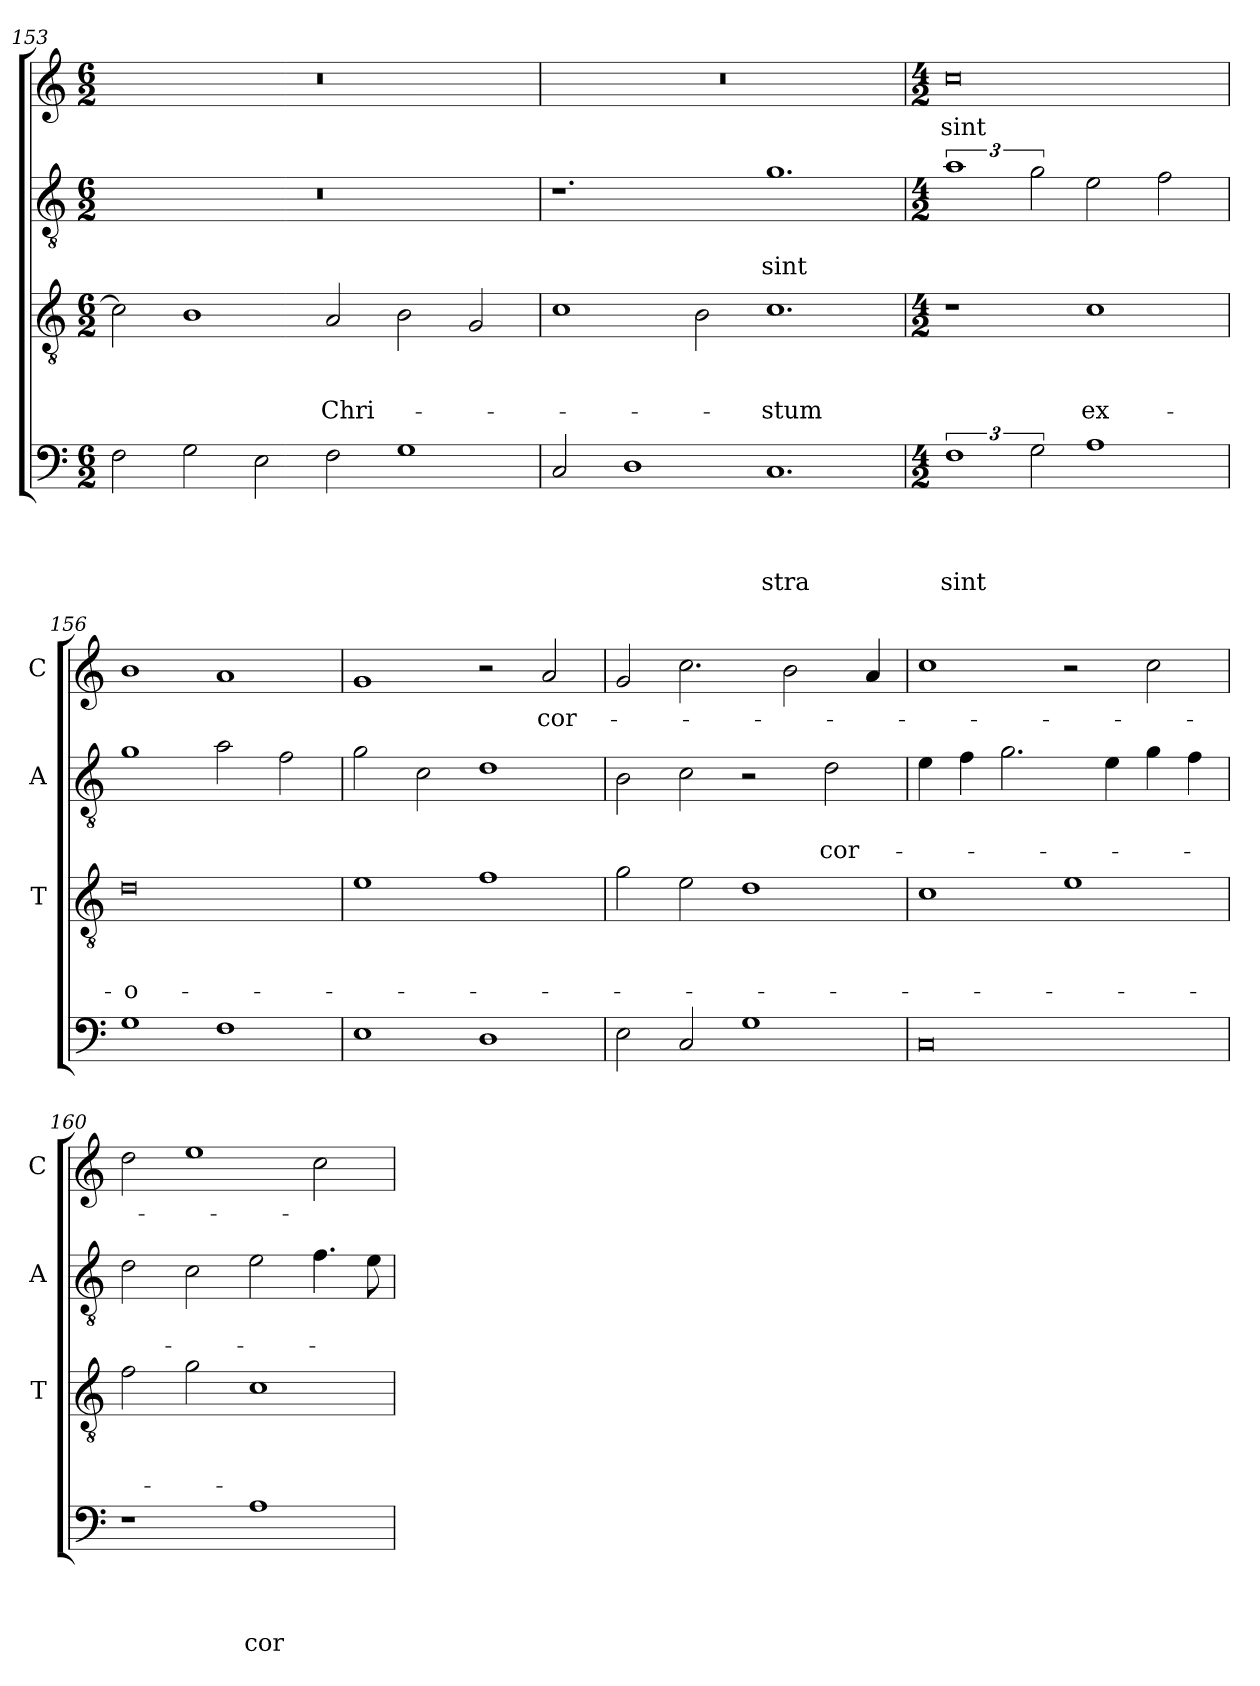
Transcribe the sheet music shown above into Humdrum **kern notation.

**kern	**text	**text	**text	**text	**kern	**text	**text	**text	**kern	**text	**text	**kern	**text
*part4	*part4	*part4	*part4	*part4	*part3	*part3	*part3	*part3	*part2	*part2	*part2	*part1	*part1
*staff4	*staff4	*staff4	*staff4	*staff4	*staff3	*staff3	*staff3	*staff3	*staff2	*staff2	*staff2	*staff1	*staff1
*	*	*	*	*	*I'T	*	*	*	*I'A	*	*	*I'C	*
*clefF4	*	*	*	*	*clefGv2	*	*	*	*clefGv2	*	*	*clefG2	*
*k[]	*	*	*	*	*k[]	*	*	*	*k[]	*	*	*k[]	*
*C:	*	*	*	*	*C:	*	*	*	*C:	*	*	*C:	*
*M6/2	*	*	*	*	*M6/2	*	*	*	*M6/2	*	*	*M6/2	*
=153	=153	=153	=153	=153	=153	=153	=153	=153	=153	=153	=153	=153	=153
2F\	.	.	.	.	2c\]	.	.	.	0.r	.	.	0.r	.
2G\	.	.	.	.	1B	.	.	.	.	.	.	.	.
2E\	.	.	.	.	.	.	.	.	.	.	.	.	.
!	!	!	!	!	!	!	!	!LO:LY:b	!	!	!	!	!
2F\	.	.	.	.	2A/	.	.	Chri-	.	.	.	.	.
1G	.	.	.	.	2B\	.	.	.	.	.	.	.	.
.	.	.	.	.	2G/	.	.	.	.	.	.	.	.
=154	=154	=154	=154	=154	=154	=154	=154	=154	=154	=154	=154	=154	=154
2C/	.	.	.	.	1c	.	.	.	1.r	.	.	0.r	.
1D	.	.	.	.	.	.	.	.	.	.	.	.	.
.	.	.	.	.	2B\	.	.	.	.	.	.	.	.
!	!	!	!	!LO:LY:b	!	!	!	!LO:LY:b	!	!	!LO:LY:b	!	!
1.C	.	.	.	-stra	1.c	.	.	-stum	1.g	.	sint	.	.
!!LO:LB:g=z
=155	=155	=155	=155	=155	=155	=155	=155	=155	=155	=155	=155	=155	=155
*M4/2	*	*	*	*	*M4/2	*	*	*	*M4/2	*	*	*M4/2	*
!	!	!	!	!LO:LY:b	!	!	!	!	!	!	!	!	!LO:LY:b
3%2F	.	.	.	sint	1r	.	.	.	3%2a	.	.	0cc	sint
3G\	.	.	.	.	.	.	.	.	3g\	.	.	.	.
!	!	!	!	!	!	!	!	!LO:LY:b	!	!	!	!	!
1A	.	.	.	.	1c	.	.	ex-	2e\	.	.	.	.
.	.	.	.	.	.	.	.	.	2f\	.	.	.	.
=156	=156	=156	=156	=156	=156	=156	=156	=156	=156	=156	=156	=156	=156
!	!	!	!	!	!	!	!	!LO:LY:b	!	!	!	!	!
1G	.	.	.	.	0d	.	.	-o-	1g	.	.	1b	.
1F	.	.	.	.	.	.	.	.	2a\	.	.	1a	.
.	.	.	.	.	.	.	.	.	2f\	.	.	.	.
=157	=157	=157	=157	=157	=157	=157	=157	=157	=157	=157	=157	=157	=157
1E	.	.	.	.	1e	.	.	.	2g\	.	.	1g	.
.	.	.	.	.	.	.	.	.	2c\	.	.	.	.
1D	.	.	.	.	1f	.	.	.	1d	.	.	2r	.
!	!	!	!	!	!	!	!	!	!	!	!	!	!LO:LY:b
.	.	.	.	.	.	.	.	.	.	.	.	2a/	cor-
=158	=158	=158	=158	=158	=158	=158	=158	=158	=158	=158	=158	=158	=158
2E\	.	.	.	.	2g\	.	.	.	2B\	.	.	2g/	.
2C/	.	.	.	.	2e\	.	.	.	2c\	.	.	2.cc\	.
1G	.	.	.	.	1d	.	.	.	2r	.	.	.	.
.	.	.	.	.	.	.	.	.	.	.	.	2b\	.
!	!	!	!	!	!	!	!	!	!	!	!LO:LY:b	!	!
.	.	.	.	.	.	.	.	.	2d\	.	cor-	.	.
.	.	.	.	.	.	.	.	.	.	.	.	4a/	.
=159	=159	=159	=159	=159	=159	=159	=159	=159	=159	=159	=159	=159	=159
0C	.	.	.	.	1c	.	.	.	4e\	.	.	1cc	.
.	.	.	.	.	.	.	.	.	4f\	.	.	.	.
.	.	.	.	.	.	.	.	.	2.g\	.	.	.	.
.	.	.	.	.	1e	.	.	.	.	.	.	2r	.
.	.	.	.	.	.	.	.	.	4e\	.	.	.	.
.	.	.	.	.	.	.	.	.	4g\	.	.	2cc\	.
.	.	.	.	.	.	.	.	.	4f\	.	.	.	.
=160	=160	=160	=160	=160	=160	=160	=160	=160	=160	=160	=160	=160	=160
1r	.	.	.	.	2f\	.	.	.	2d\	.	.	2dd\	.
.	.	.	.	.	2g\	.	.	.	2c\	.	.	1ee	.
!	!	!	!	!LO:LY:b	!	!	!	!	!	!	!	!	!
1A	.	.	.	cor-	1c	.	.	.	2e\	.	.	.	.
.	.	.	.	.	.	.	.	.	4.f\	.	.	2cc\	.
.	.	.	.	.	.	.	.	.	8e\	.	.	.	.
=	=	=	=	=	=	=	=	=	=	=	=	=	=
*-	*-	*-	*-	*-	*-	*-	*-	*-	*-	*-	*-	*-	*-
